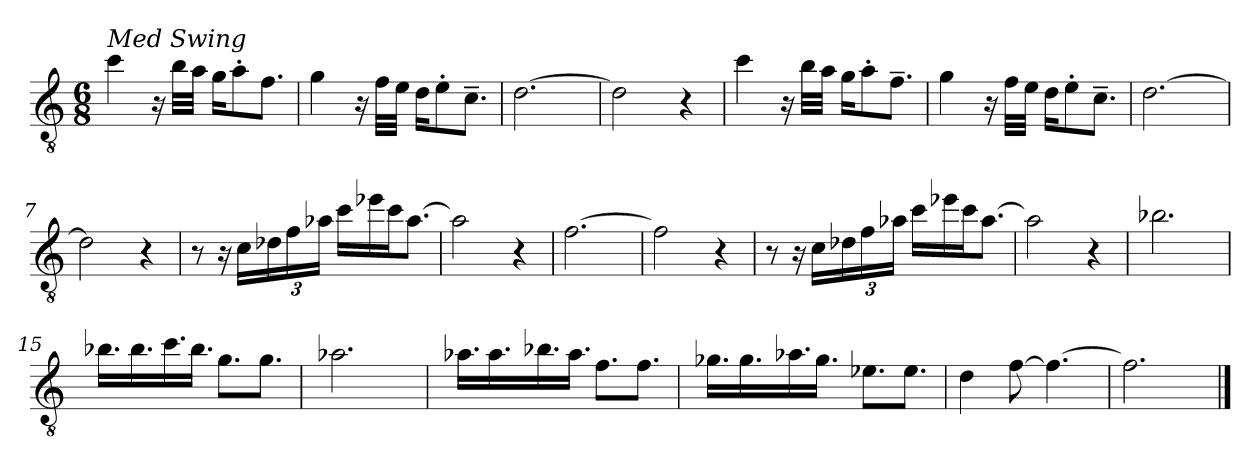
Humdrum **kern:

**kern
*part1
*staff1
*clefGv2
*k[]
*C:
*M6/8
=
!LO:TX:a:i:t=Med Swing
4cc\
16r
32b\LLL
32a\JJJ
16g\KL
8a'>\
8.f\J
=1
4g\
16r
32f\LLL
32e\JJJ
16d\KL
8e'>\
8.c~>\J
=2
[2.d\
=3
2d\]
4r
=4
4cc\
16r
32b\LLL
32a\JJJ
16g\KL
8a'>\
8.f~>\J
!!LO:LB:g=z
=5
4g\
16r
32f\LLL
32e\JJJ
16d\KL
8e'>\
8.c~>\J
=6
[2.d\
=7
2d\]
4r
=7X1
8r
16r
16c\KL
24d-X\L
24f\
24a-X\JJ
16cc\LL
16ee-X\
16cc\J
[8.a-\J
!!LO:LB:g=z
=9
2a-\]
4r
=10
[2.f\
=11
2f\]
4r
=12
8r
16r
16c\KL
24d-X\L
24f\
24a-X\JJ
16cc\LL
16ee-X\
16cc\J
[8.a-\J
!!LO:LB:g=z
=13
2a-\]
4r
=14
2.b-X\
=15
16.b-X\LL
16.b-\
16.cc\
16.b-\JJ
8.g\L
8.g\J
=16
2.a-X\
!!LO:LB:g=z
=17
16.a-X\LL
16.a-\
16.b-X\
16.a-\JJ
8.f\L
8.f\J
=18
16.g-X\LL
16.g-\
16.a-X\
16.g-\JJ
8.e-X\L
8.e-\J
=19
4d\
[8f\
4.f\_
=20
2.f\]
==
*-
